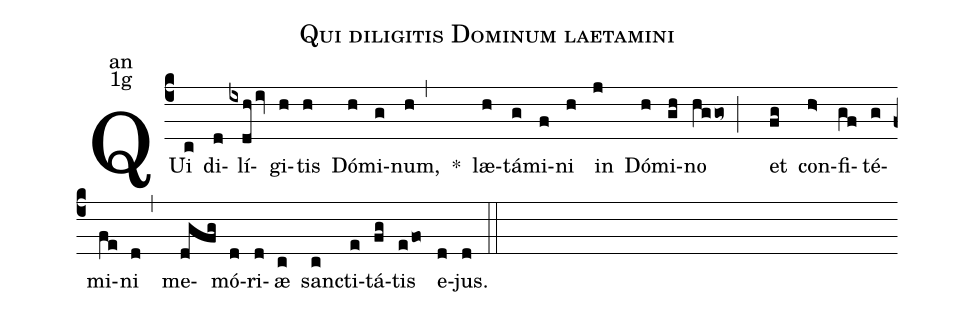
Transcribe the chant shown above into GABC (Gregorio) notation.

name:Qui diligitis Dominum laetamini;
office-part:an;
mode:1g;
%%
(c4)QUi(c) di(d)lí(ixdhiv)gi(h)tis(h) Dó(h)mi(g)num,(h,) *() læ(h)tá(g)mi(f)ni(h) in(j) Dó(h)mi(gh)no(hggo~;) et(fg) con(h>)fi(gf)té(g)mi(fe)ni(d,) me(dgfg)mó(d)ri(d)æ(c) san(c)cti(e)tá(fg)tis(efo<) e(d)jus.(d) (::)
